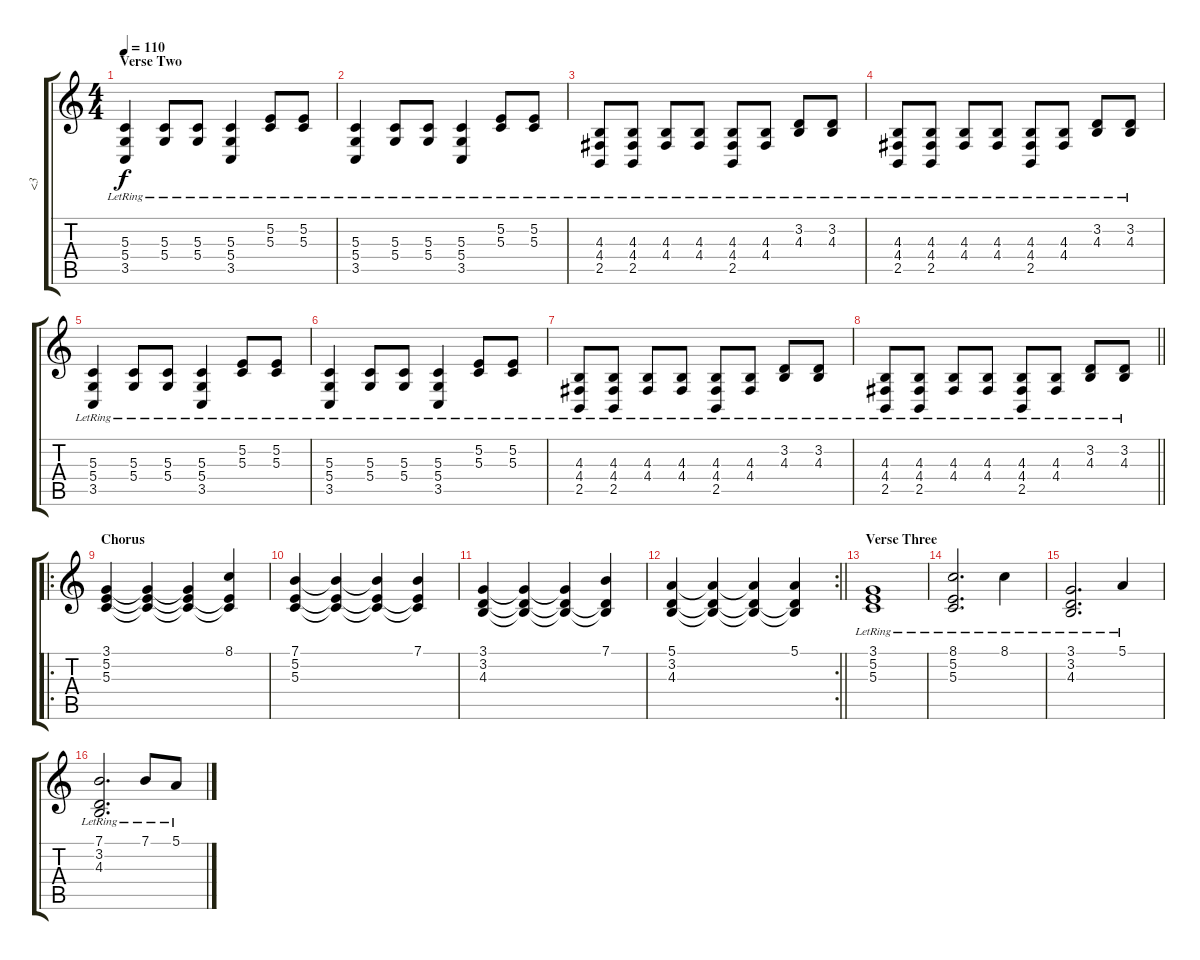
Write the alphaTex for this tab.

\track ("<3" "<3") {instrument acousticgrandpiano}
\staff {score tabs}
\tuning (E4 B3 G3 D3 A2 E2) {hide}
\ts (4 4)
\section ("" "Verse Two")
\tempo 110
\clef g2
\ks c
(5.3{lr} 5.4{lr} 3.5{lr}).4{dy f} (5.3{lr} 5.4{lr}).8 (5.3{lr} 5.4{lr}).8 (5.3{lr} 5.4{lr} 3.5{lr}).4 (5.2{lr} 5.3{lr}).8 (5.2{lr} 5.3{lr}).8 |
(5.3{lr} 5.4{lr} 3.5{lr}).4 (5.3{lr} 5.4{lr}).8 (5.3{lr} 5.4{lr}).8 (5.3{lr} 5.4{lr} 3.5{lr}).4 (5.2{lr} 5.3{lr}).8 (5.2{lr} 5.3{lr}).8 |
(4.3{lr} 4.4{lr} 2.5{lr}).8 (4.3{lr} 4.4{lr} 2.5{lr}).8 (4.3{lr} 4.4{lr}).8 (4.3{lr} 4.4{lr}).8 (4.3{lr} 4.4{lr} 2.5{lr}).8 (4.3{lr} 4.4{lr}).8 (3.2{lr} 4.3{lr}).8 (3.2{lr} 4.3{lr}).8 |
(4.3{lr} 4.4{lr} 2.5{lr}).8 (4.3{lr} 4.4{lr} 2.5{lr}).8 (4.3{lr} 4.4{lr}).8 (4.3{lr} 4.4{lr}).8 (4.3{lr} 4.4{lr} 2.5{lr}).8 (4.3{lr} 4.4{lr}).8 (3.2{lr} 4.3{lr}).8 (3.2{lr} 4.3{lr}).8 |
(5.3{lr} 5.4{lr} 3.5{lr}).4 (5.3{lr} 5.4{lr}).8 (5.3{lr} 5.4{lr}).8 (5.3{lr} 5.4{lr} 3.5{lr}).4 (5.2{lr} 5.3{lr}).8 (5.2{lr} 5.3{lr}).8 |
(5.3{lr} 5.4{lr} 3.5{lr}).4 (5.3{lr} 5.4{lr}).8 (5.3{lr} 5.4{lr}).8 (5.3{lr} 5.4{lr} 3.5{lr}).4 (5.2{lr} 5.3{lr}).8 (5.2{lr} 5.3{lr}).8 |
(4.3{lr} 4.4{lr} 2.5{lr}).8 (4.3{lr} 4.4{lr} 2.5{lr}).8 (4.3{lr} 4.4{lr}).8 (4.3{lr} 4.4{lr}).8 (4.3{lr} 4.4{lr} 2.5{lr}).8 (4.3{lr} 4.4{lr}).8 (3.2{lr} 4.3{lr}).8 (3.2{lr} 4.3{lr}).8 |
\barLineRight lightlight
(4.3{lr} 4.4{lr} 2.5{lr}).8 (4.3{lr} 4.4{lr} 2.5{lr}).8 (4.3{lr} 4.4{lr}).8 (4.3{lr} 4.4{lr}).8 (4.3{lr} 4.4{lr} 2.5{lr}).8 (4.3{lr} 4.4{lr}).8 (3.2{lr} 4.3{lr}).8 (3.2{lr} 4.3{lr}).8 |
\ro
\section ("" "Chorus")
(3.1 5.2 5.3).4 (3.1{t} 5.2{t} 5.3{t}).4 (3.1{t} 5.2{t} 5.3{t}).4 (8.1 5.2{t} 5.3{t}).4 |
(7.1 5.2 5.3).4 (7.1{t} 5.2{t} 5.3{t}).4 (7.1{t} 5.2{t} 5.3{t}).4 (7.1 5.2{t} 5.3{t}).4 |
(3.1 3.2 4.3).4 (3.1{t} 3.2{t} 4.3{t}).4 (3.1{t} 3.2{t} 4.3{t}).4 (7.1 3.2{t} 4.3{t}).4 |
\rc 2
\barLineRight lightlight
(5.1 3.2 4.3).4 (5.1{t} 3.2{t} 4.3{t}).4 (5.1{t} 3.2{t} 4.3{t}).4 (5.1 3.2{t} 4.3{t}).4 |
\section ("" "Verse Three")
(3.1{lr} 5.2{lr} 5.3{lr}).1 |
(8.1{lr} 5.2{lr} 5.3{lr}).2{d} 8.1{lr}.4 |
(3.1{lr} 3.2{lr} 4.3{lr}).2{d} 5.1{lr}.4 |
(7.1{lr} 3.2{lr} 4.3{lr}).2{d} 7.1{lr}.8 5.1{lr}.8
